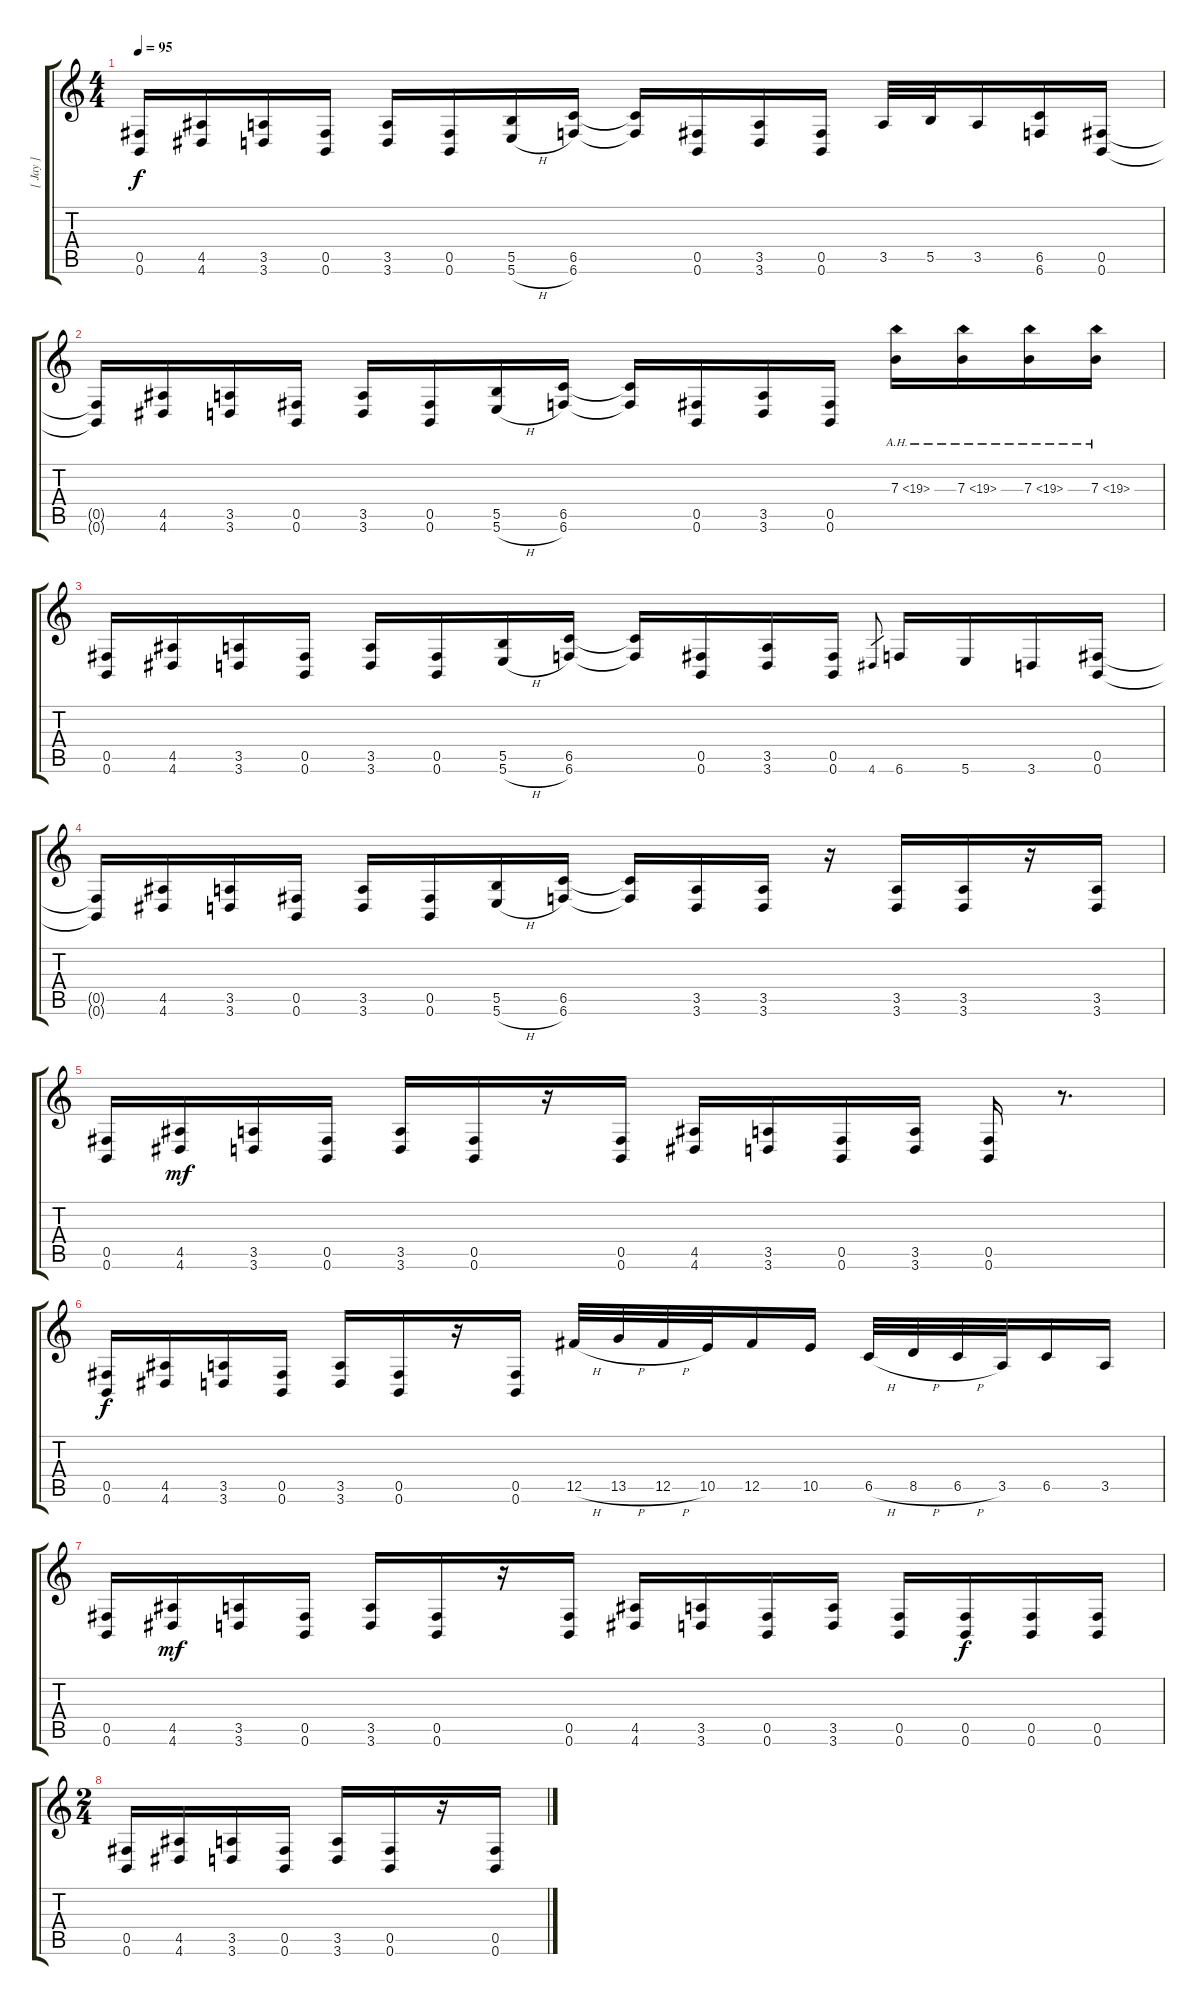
\track ("[ Jay ]" "[ Jay ]") {instrument distortionguitar}
\staff {score tabs}
\tuning (Db4 Ab3 E3 B2 Gb2 B1) {hide}
\ts (4 4)
\tempo 95
\clef g2
\ks c
(0.5 0.6).16{dy f} (4.5 4.6).16 (3.5 3.6).16 (0.5 0.6).16 (3.5 3.6).16 (0.5 0.6).16 (5.5 5.6{h}).16 (6.5 6.6).16 (6.5{t} 6.6{t}).16 (0.5 0.6).16 (3.5 3.6).16 (0.5 0.6).16 3.5.32 5.5.32 3.5.16 (6.5 6.6).16 (0.5 0.6).16 |
(0.5{t} 0.6{t}).16 (4.5 4.6).16 (3.5 3.6).16 (0.5 0.6).16 (3.5 3.6).16 (0.5 0.6).16 (5.5 5.6{h}).16 (6.5 6.6).16 (6.5{t} 6.6{t}).16 (0.5 0.6).16 (3.5 3.6).16 (0.5 0.6).16 7.3{ah 12}.16 7.3{ah 12}.16 7.3{ah 12}.16 7.3{ah 12}.16 |
(0.5 0.6).16 (4.5 4.6).16 (3.5 3.6).16 (0.5 0.6).16 (3.5 3.6).16 (0.5 0.6).16 (5.5 5.6{h}).16 (6.5 6.6).16 (6.5{t} 6.6{t}).16 (0.5 0.6).16 (3.5 3.6).16 (0.5 0.6).16 4.6.8{gr} 6.6.16 5.6.16 3.6.16 (0.5 0.6).16 |
(0.5{t} 0.6{t}).16 (4.5 4.6).16 (3.5 3.6).16 (0.5 0.6).16 (3.5 3.6).16 (0.5 0.6).16 (5.5 5.6{h}).16 (6.5 6.6).16 (6.5{t} 6.6{t}).16 (3.5 3.6).16 (3.5 3.6).16 r.16 (3.5 3.6).16 (3.5 3.6).16 r.16 (3.5 3.6).16 |
(0.5 0.6).16 (4.5 4.6).16{dy mf} (3.5 3.6).16 (0.5 0.6).16 (3.5 3.6).16 (0.5 0.6).16 r.16 (0.5 0.6).16 (4.5 4.6).16 (3.5 3.6).16 (0.5 0.6).16 (3.5 3.6).16 (0.5 0.6).16 r.8{d} |
(0.5 0.6).16{dy f} (4.5 4.6).16 (3.5 3.6).16 (0.5 0.6).16 (3.5 3.6).16 (0.5 0.6).16 r.16 (0.5 0.6).16 12.5{h}.32 13.5{h}.32 12.5{h}.32 10.5.32 12.5.16 10.5.16 6.5{h}.32 8.5{h}.32 6.5{h}.32 3.5.32 6.5.16 3.5.16 |
(0.5 0.6).16 (4.5 4.6).16{dy mf} (3.5 3.6).16 (0.5 0.6).16 (3.5 3.6).16 (0.5 0.6).16 r.16 (0.5 0.6).16 (4.5 4.6).16 (3.5 3.6).16 (0.5 0.6).16 (3.5 3.6).16 (0.5 0.6).16 (0.5 0.6).16{dy f} (0.5 0.6).16 (0.5 0.6).16 |
\ts (2 4)
(0.5 0.6).16 (4.5 4.6).16 (3.5 3.6).16 (0.5 0.6).16 (3.5 3.6).16 (0.5 0.6).16 r.16 (0.5 0.6).16
